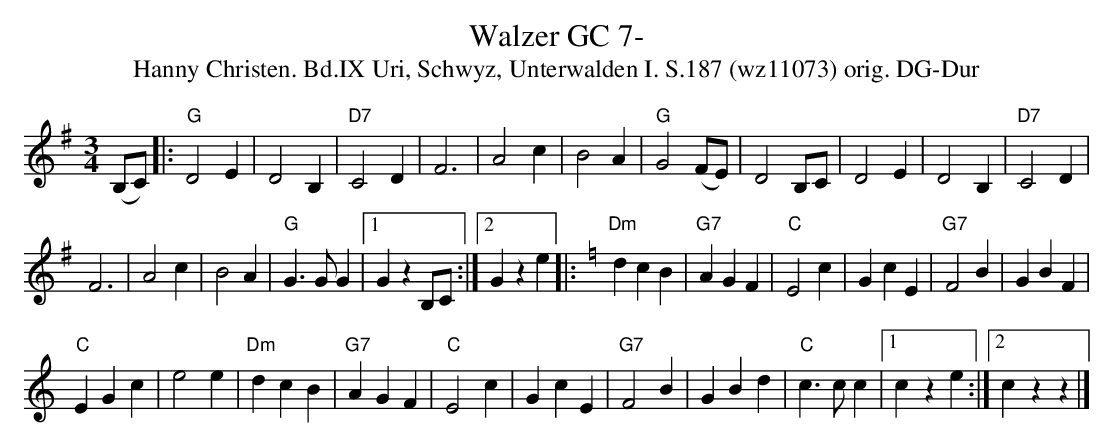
X:1
T:Walzer GC 7-
T:Hanny Christen. Bd.IX Uri, Schwyz, Unterwalden I. S.187 (wz11073) orig. DG-Dur
M:3/4
L:1/4
K:Gmaj
(B,/2C/2) |: "G"D2E | D2B, | "D7"C2D | F3 | A2c | B2A | "G"G2 (F/2E/2) | D2 B,/2C/2 | D2E | D2B, | "D7"C2D |
F3 | A2c | B2A | "G"G>GG |1 GzB,/2C/2 :|2 Gze |: [K:Cmaj] "Dm"dcB | "G7"AGF | "C"E2c | GcE | "G7"F2B | GBF |
"C"EGc | e2e | "Dm"dcB | "G7"AGF | "C"E2c | GcE | "G7"F2B | GBd | "C"c>cc |1 cze :|2 czz |]
